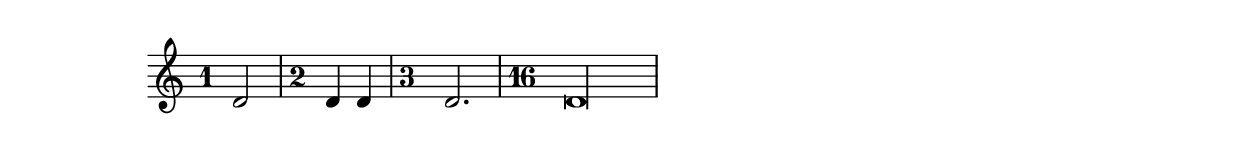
\version "2.19.16"

\header {
  texidoc = "The single-digit time signature style prints the numerator only."
}

\new Staff {
  \relative d' {
    \override Staff.TimeSignature.style = #'single-digit
    \time 1/2 d2
    \time 2/4 d4 d
    \time 3/4 d2.
    \time 16/4 d\longa
  }
}
